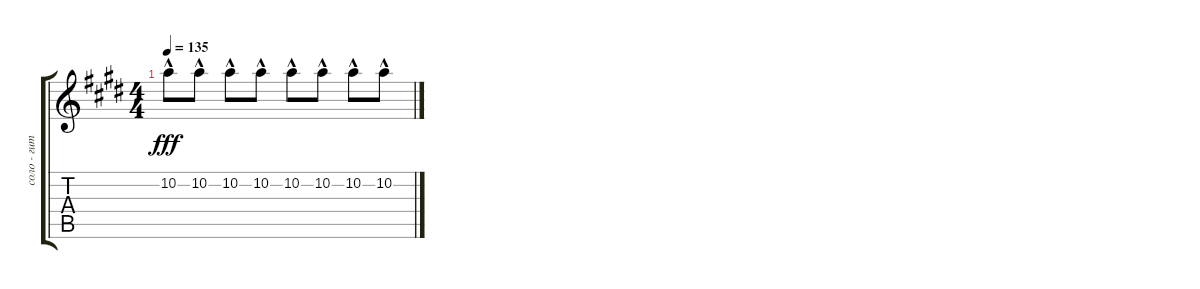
\track ("соло - гитара" "соло - гит") {instrument acousticguitarsteel}
\staff {score tabs}
\tuning (E4 B3 G3 D3 A2 E2) {hide}
\ts (4 4)
\tempo 135
\clef g2
\ks c#minor
10.2{hac}.8{dy fff} 10.2{hac}.8 10.2{hac}.8 10.2{hac}.8 10.2{hac}.8 10.2{hac}.8 10.2{hac}.8 10.2{hac}.8
